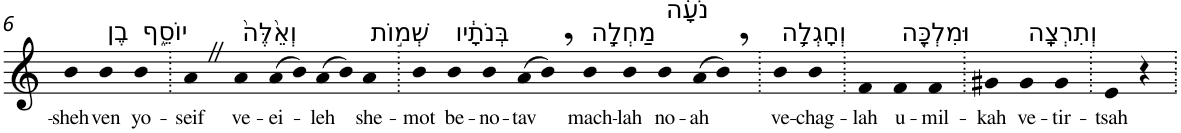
**kern	**text
*part1	*part1
*staff1	*staff1
*I"Piano	*
*I'Pno	*
!!LO:PB:g=z
*clefG2	*
*k[]	*
=6	=6
!	!LO:LY:b
4b	-sheh
!LO:TX:a:t=בֶן	!
!	!LO:LY:b
4b	ven
!LO:TX:a:t=יוֹסֵ֑ף	!
!	!LO:LY:b
4b	yo-
=7.	=7.
!	!LO:LY:b
4aZ	-seif
!LO:TX:a:t=וְאֵ֙לֶּה֙	!
!	!LO:LY:b
4a	ve-
!	!LO:LY:b
(>8a	-ei-
8b)	.
!	!LO:LY:b
(>8a	-leh
8b)	.
!LO:TX:a:t=שְׁמ֣וֹת	!
!	!LO:LY:b
4a	she-
=8.	=8.
!	!LO:LY:b
4b	-mot
!LO:TX:a:t=בְּנֹתָ֔יו	!
!	!LO:LY:b
4b	be-
!	!LO:LY:b
4b	-no-
!	!LO:LY:b
(>8a	-tav
8b,)	.
!LO:TX:a:t=מַחְלָ֣ה	!
!	!LO:LY:b
4b	mach-
!	!LO:LY:b
4b	-lah
!LO:TX:a:t=נֹעָ֔ה	!
!	!LO:LY:b
4b	no-
!	!LO:LY:b
(>8a	-ah
8b,)	.
=9.	=9.
!LO:TX:a:t=וְחָגְלָ֥ה	!
!	!LO:LY:b
4b	ve-
!	!LO:LY:b
4b	-chag-
=10.	=10.
!	!LO:LY:b
4f	-lah
!LO:TX:a:t=וּמִלְכָּ֖ה	!
!	!LO:LY:b
4f	u-
!	!LO:LY:b
4f	-mil-
=11.	=11.
!	!LO:LY:b
4g#X	-kah
!LO:TX:a:t=וְתִרְצָֽה	!
!	!LO:LY:b
4g#	ve-
!	!LO:LY:b
4g#	-tir-
=12.	=12.
!	!LO:LY:b
4e	-tsah
4r	.
=.	=.
*-	*-
